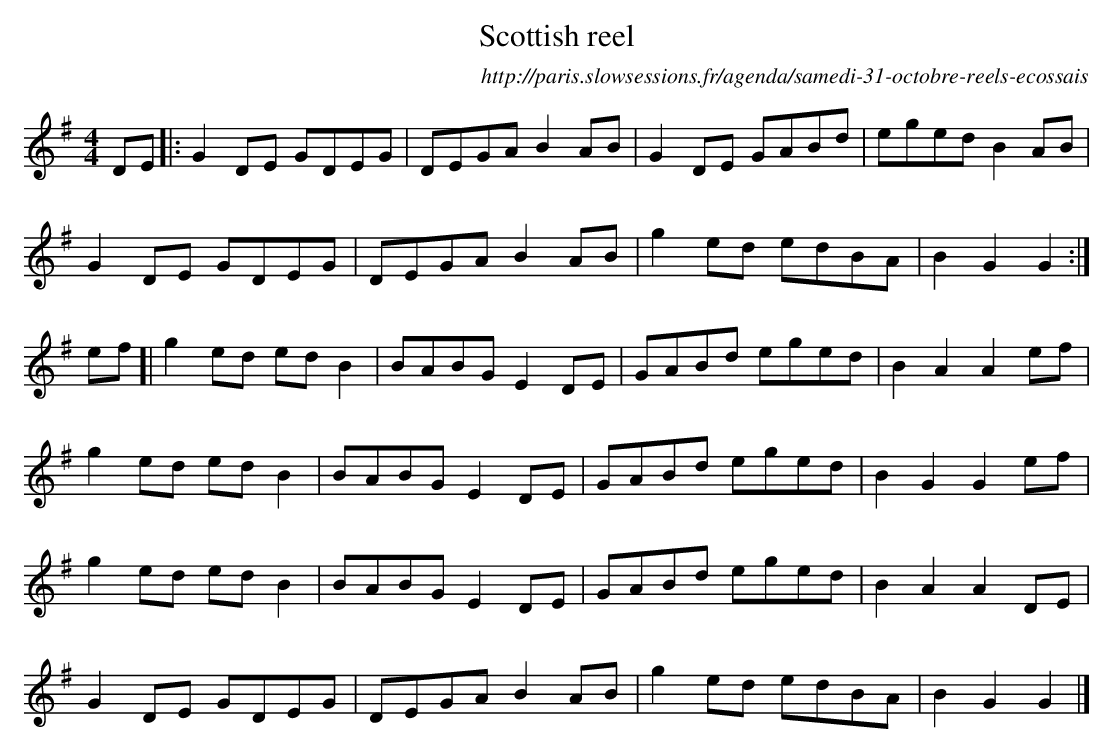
X:1
T: Scottish reel
O:http://paris.slowsessions.fr/agenda/samedi-31-octobre-reels-ecossais
M: 4/4
L: 1/8
K: Gmaj
DE|:G2DE GDEG|DEGA B2AB|G2DE GABd|eged B2AB|
G2DE GDEG|DEGA B2AB|g2ed edBA| B2 G2 G2:|
ef[|g2ed edB2|BABG E2DE|GABd eged|B2 A2 A2 ef|
g2ed edB2|BABG E2DE|GABd eged|B2 G2 G2 ef|
g2ed edB2|BABG E2DE|GABd eged|B2 A2 A2 DE|
G2DE GDEG|DEGA B2AB|g2ed edBA| B2 G2 G2|]
